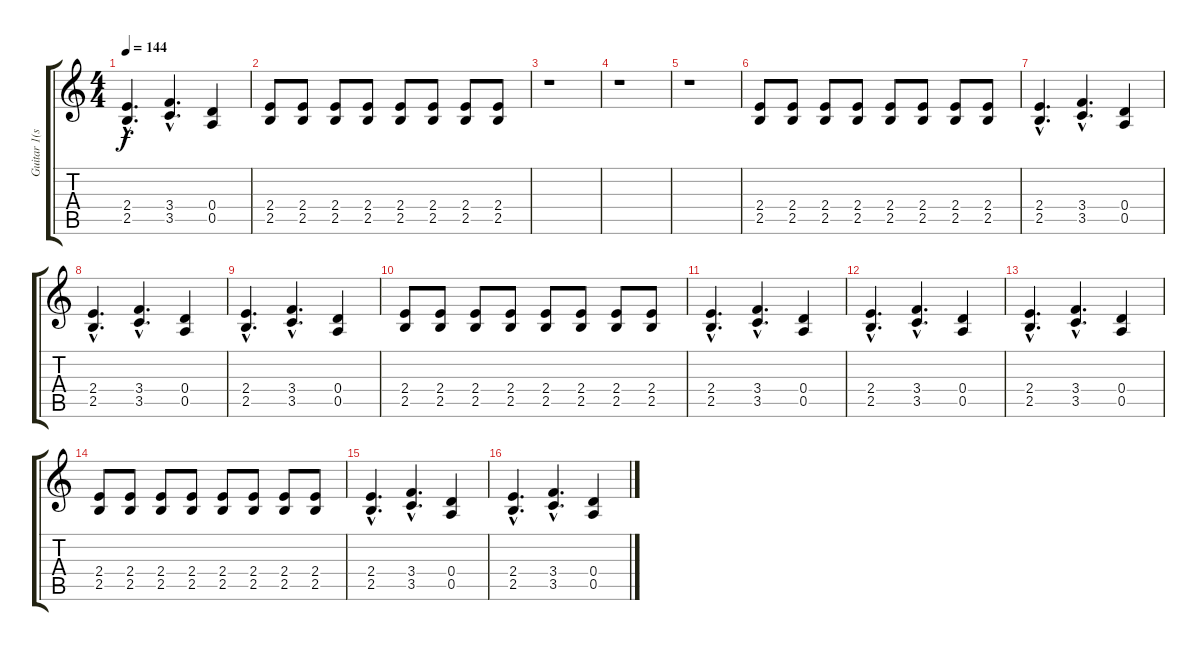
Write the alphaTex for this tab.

\track ("Guitar 1(stian)" "Guitar 1(s") {instrument distortionguitar}
\staff {score tabs}
\tuning (E4 B3 G3 D3 A2 E2) {hide}
\ts (4 4)
\tempo 144
\clef g2
\ks c
(2.4{hac} 2.5{hac}).4{d dy f} (3.4{hac} 3.5{hac}).4{d} (0.4 0.5).4 |
(2.4 2.5).8 (2.4 2.5).8 (2.4 2.5).8 (2.4 2.5).8 (2.4 2.5).8 (2.4 2.5).8 (2.4 2.5).8 (2.4 2.5).8 |
r.1 |
r.1 |
r.1 |
(2.4 2.5).8 (2.4 2.5).8 (2.4 2.5).8 (2.4 2.5).8 (2.4 2.5).8 (2.4 2.5).8 (2.4 2.5).8 (2.4 2.5).8 |
(2.4{hac} 2.5{hac}).4{d} (3.4{hac} 3.5{hac}).4{d} (0.4 0.5).4 |
(2.4{hac} 2.5{hac}).4{d} (3.4{hac} 3.5{hac}).4{d} (0.4 0.5).4 |
(2.4{hac} 2.5{hac}).4{d} (3.4{hac} 3.5{hac}).4{d} (0.4 0.5).4 |
(2.4 2.5).8 (2.4 2.5).8 (2.4 2.5).8 (2.4 2.5).8 (2.4 2.5).8 (2.4 2.5).8 (2.4 2.5).8 (2.4 2.5).8 |
(2.4{hac} 2.5{hac}).4{d} (3.4{hac} 3.5{hac}).4{d} (0.4 0.5).4 |
(2.4{hac} 2.5{hac}).4{d} (3.4{hac} 3.5{hac}).4{d} (0.4 0.5).4 |
(2.4{hac} 2.5{hac}).4{d} (3.4{hac} 3.5{hac}).4{d} (0.4 0.5).4 |
(2.4 2.5).8 (2.4 2.5).8 (2.4 2.5).8 (2.4 2.5).8 (2.4 2.5).8 (2.4 2.5).8 (2.4 2.5).8 (2.4 2.5).8 |
(2.4{hac} 2.5{hac}).4{d} (3.4{hac} 3.5{hac}).4{d} (0.4 0.5).4 |
(2.4{hac} 2.5{hac}).4{d} (3.4{hac} 3.5{hac}).4{d} (0.4 0.5).4
